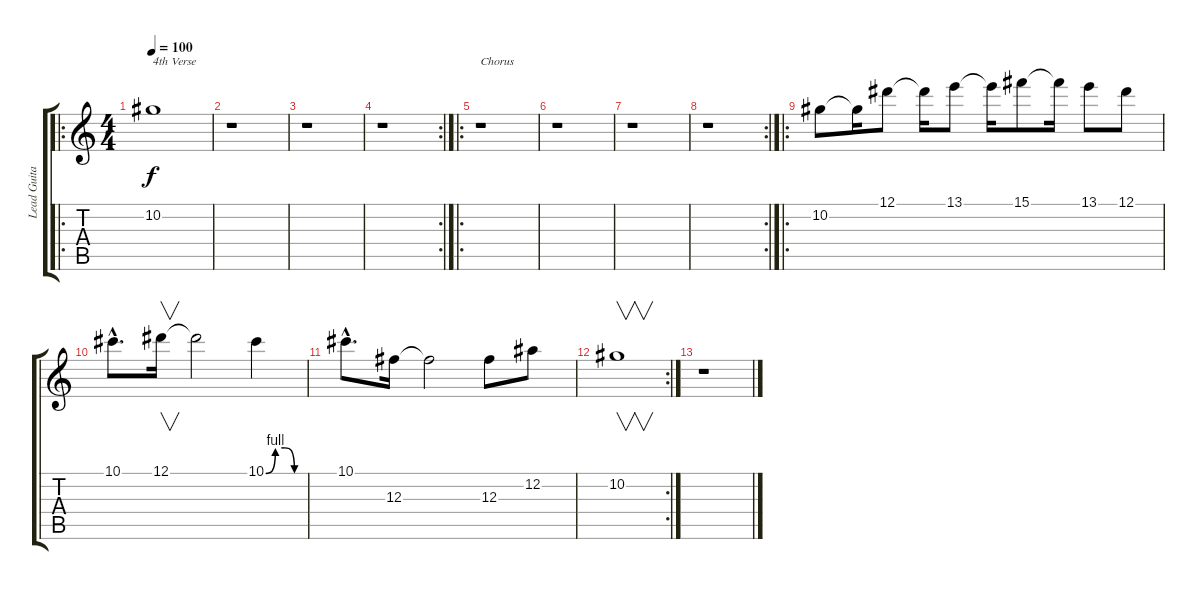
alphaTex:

\track ("Lead Guitar" "Lead Guita") {instrument distortionguitar}
\staff {score tabs}
\tuning (Eb4 Bb3 Gb3 Db3 Ab2 Eb2) {hide}
\ro
\ts (4 4)
\tempo 100
\clef g2
\ks c
10.2{t}.1{txt "4th Verse" dy f} |
r.1 |
r.1 |
\rc 2
r.1 |
\ro
r.1{txt "Chorus"} |
r.1 |
r.1 |
\rc 2
r.1 |
\ro
10.2.8 10.2{t}.16 12.1.8 12.1{t}.16 13.1.8 13.1{t}.16 15.1.8 15.1{t}.16 13.1.8 12.1.8 |
10.1{hac}.8{d} 12.1.16{v} 12.1{t}.2 10.1{be (custom 0 0 15 4 30 4 45 0 60 0)}.4 |
10.1{hac}.8{d} 12.3.16 12.3{t}.2 12.3.8 12.2.8 |
\rc 2
10.2.1{v} |
r.1
